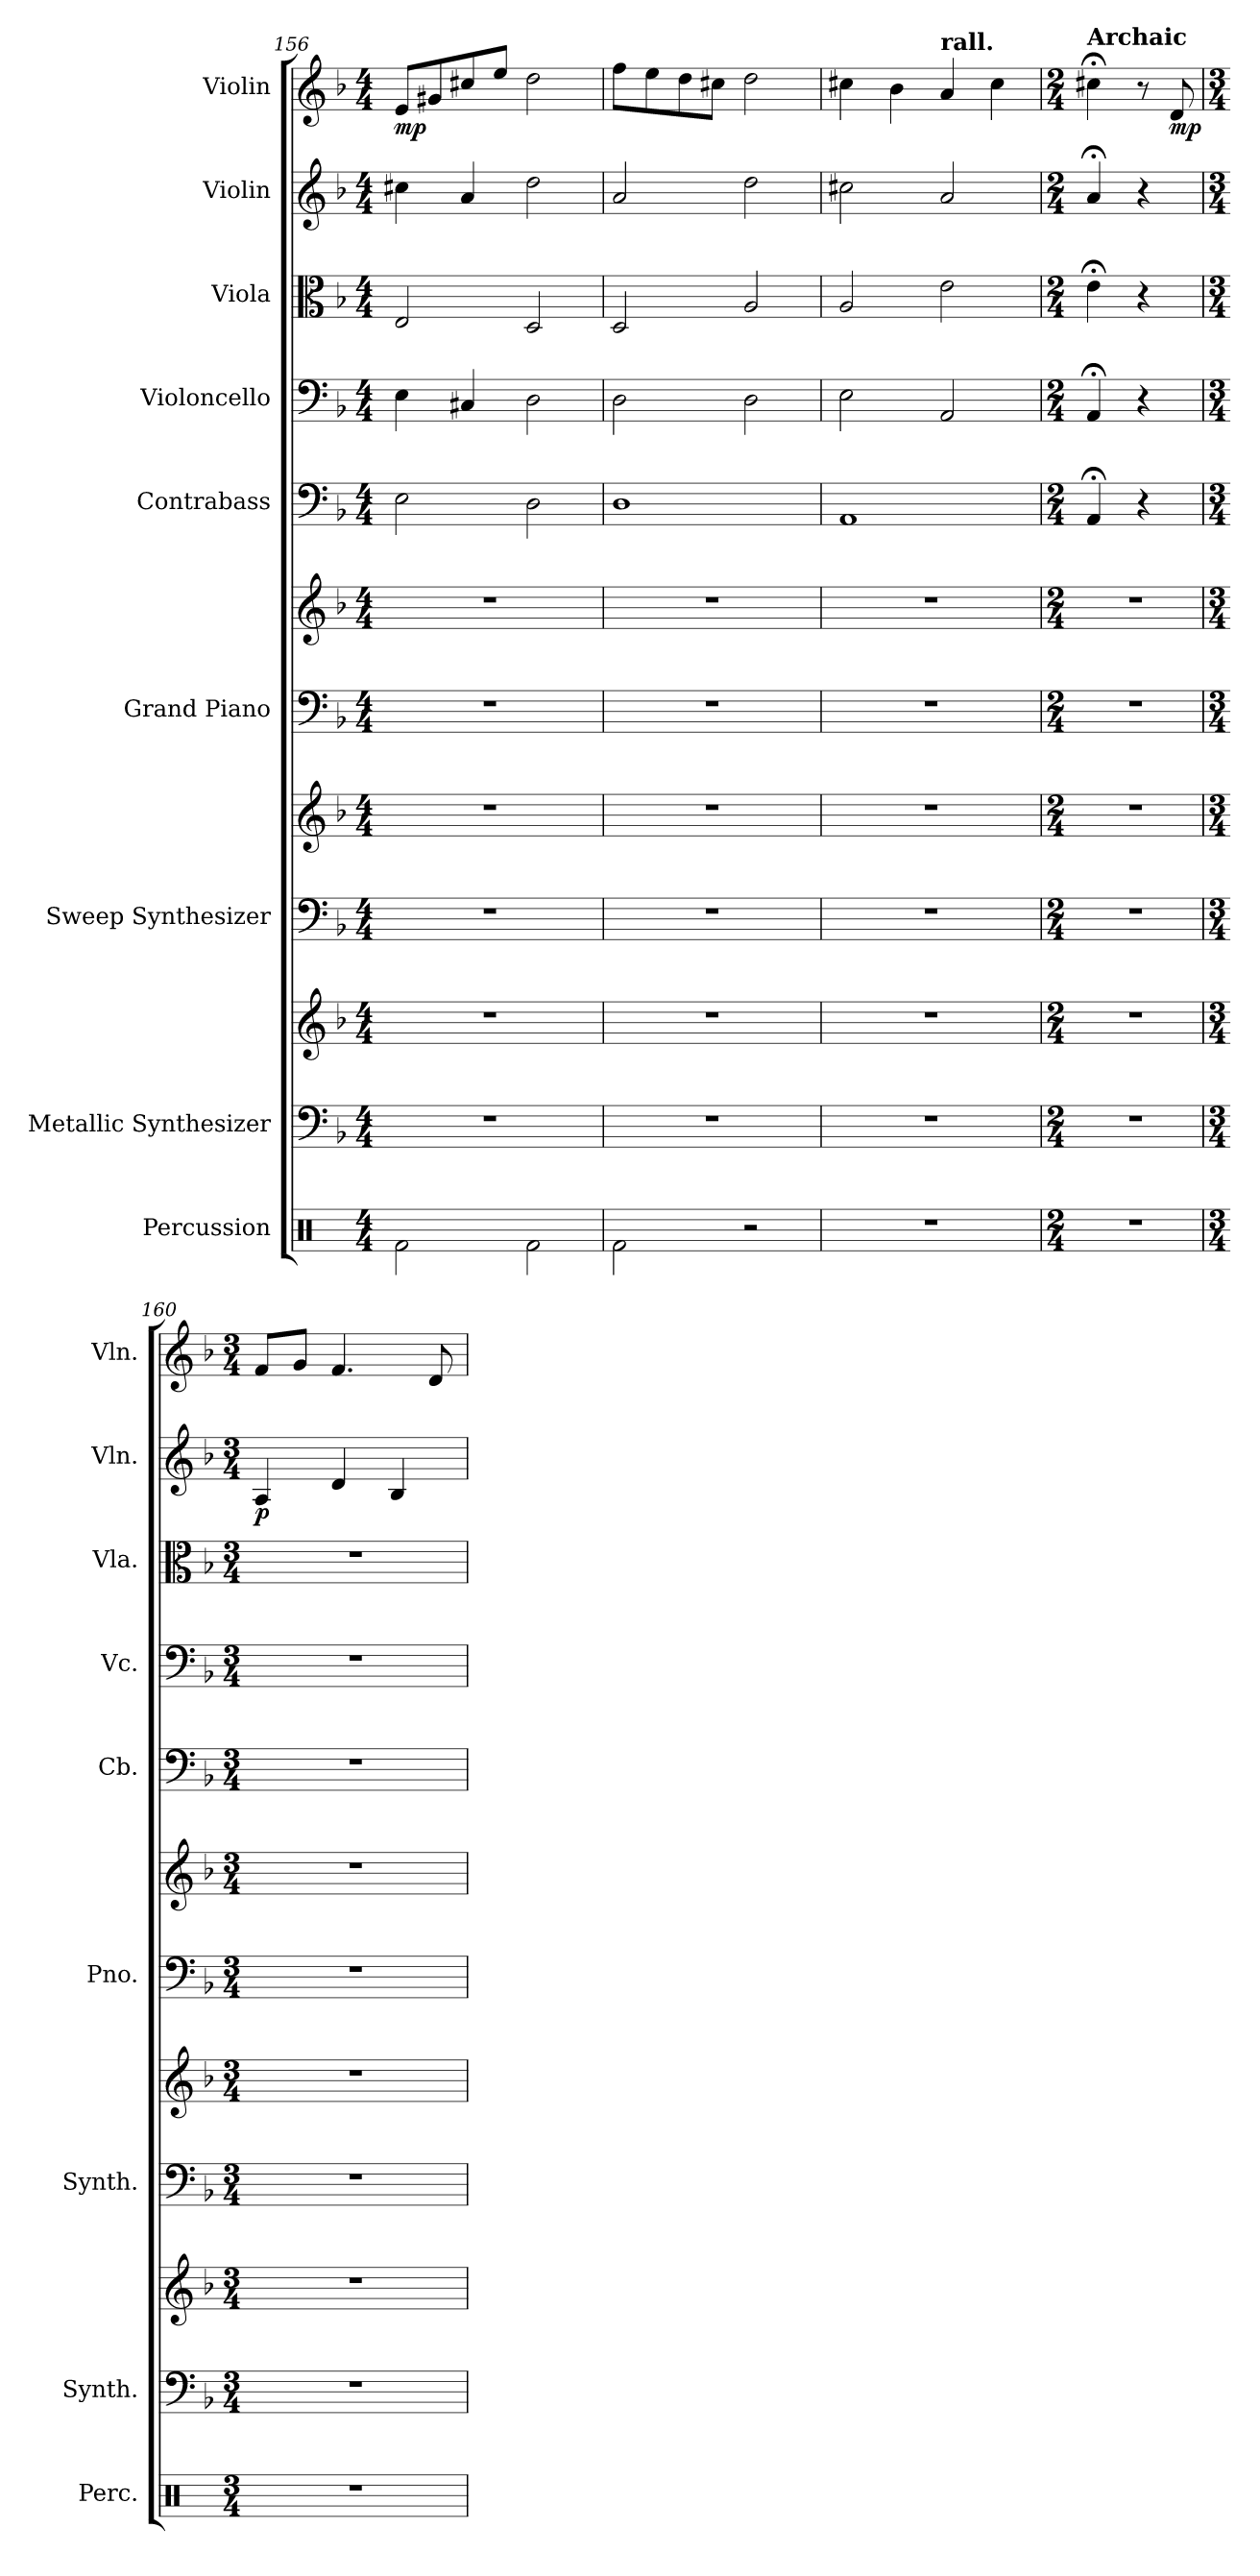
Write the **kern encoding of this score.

**kern	**kern	**kern	**kern	**kern	**kern	**kern	**kern	**kern	**kern	**kern	**dynam	**kern	**dynam
*part9	*part8	*part8	*part7	*part7	*part6	*part6	*part5	*part4	*part3	*part2	*part2	*part1	*part1
*staff12	*staff11	*staff10	*staff9	*staff8	*staff7	*staff6	*staff5	*staff4	*staff3	*staff2	*staff2	*staff1	*staff1
*I"Percussion	*I"Metallic Synthesizer	*	*I"Sweep Synthesizer	*	*I"Grand Piano	*	*I"Contrabass	*I"Violoncello	*I"Viola	*I"Violin	*	*I"Violin	*
*I'Perc.	*I'Synth.	*	*I'Synth.	*	*I'Pno.	*	*I'Cb.	*I'Vc.	*I'Vla.	*I'Vln.	*	*I'Vln.	*
*clefX	*clefF4	*clefG2	*clefF4	*clefG2	*clefF4	*clefG2	*clefF4	*clefF4	*clefC3	*clefG2	*	*clefG2	*
*	*	*	*	*	*	*	*ITrd7c12	*	*	*	*	*	*
*k[]	*k[b-]	*k[b-]	*k[b-]	*k[b-]	*k[b-]	*k[b-]	*k[b-]	*k[b-]	*k[b-]	*k[b-]	*	*k[b-]	*
*M4/4	*M4/4	*M4/4	*M4/4	*M4/4	*M4/4	*M4/4	*M4/4	*M4/4	*M4/4	*M4/4	*	*M4/4	*
=156	=156	=156	=156	=156	=156	=156	=156	=156	=156	=156	=156	=156	=156
!	!	!	!	!	!	!	!	!	!	!	!	!	!LO:DY:b
2Rf\	1r	1r	1r	1r	1r	1r	2EE\	4E\	2E/	4cc#X\	.	8e/L	mp
.	.	.	.	.	.	.	.	.	.	.	.	8g#X/	.
.	.	.	.	.	.	.	.	4C#X/	.	4a/	.	8cc#X/	.
.	.	.	.	.	.	.	.	.	.	.	.	8ee/J	.
2Rf\	.	.	.	.	.	.	2DD\	2D\	2D/	2dd\	.	2dd\	.
=157	=157	=157	=157	=157	=157	=157	=157	=157	=157	=157	=157	=157	=157
2Rf\	1r	1r	1r	1r	1r	1r	1DD	2D\	2D/	2a/	.	8ff\L	.
.	.	.	.	.	.	.	.	.	.	.	.	8ee\	.
.	.	.	.	.	.	.	.	.	.	.	.	8dd\	.
.	.	.	.	.	.	.	.	.	.	.	.	8cc#X\J	.
2r	.	.	.	.	.	.	.	2D\	2A/	2dd\	.	2dd\	.
=158	=158	=158	=158	=158	=158	=158	=158	=158	=158	=158	=158	=158	=158
1r	1r	1r	1r	1r	1r	1r	1AAA	2E\	2A/	2cc#X\	.	4cc#X\	.
*	*	*	*	*	*	*	*	*	*	*	*	*MM100	*
.	.	.	.	.	.	.	.	.	.	.	.	4b-\	.
*	*	*	*	*	*	*	*	*	*	*	*	*MM80	*
!	!	!	!	!	!	!	!	!	!	!	!	!LO:TX:B:t=rall.	!
.	.	.	.	.	.	.	.	2AA/	2e\	2a/	.	4a/	.
.	.	.	.	.	.	.	.	.	.	.	.	4cc#\	.
=159	=159	=159	=159	=159	=159	=159	=159	=159	=159	=159	=159	=159	=159
*M2/4	*M2/4	*M2/4	*M2/4	*M2/4	*M2/4	*M2/4	*M2/4	*M2/4	*M2/4	*M2/4	*	*M2/4	*
*	*	*	*	*	*	*	*	*	*	*	*	*MM60	*
!	!	!	!	!	!	!	!	!	!	!	!	!LO:TX:a:B:t=Archaic	!
2r	2r	2r	2r	2r	2r	2r	4AAA;<Z/	4AA;<Z/	4e;<Z\	4a;<Z/	.	4cc#X;<Z\	.
.	.	.	.	.	.	.	4r	4r	4r	4r	.	8r	.
!	!	!	!	!	!	!	!	!	!	!	!	!	!LO:DY:b
.	.	.	.	.	.	.	.	.	.	.	.	8d/	mp
!!LO:PB:g=z
=160	=160	=160	=160	=160	=160	=160	=160	=160	=160	=160	=160	=160	=160
*M3/4	*M3/4	*M3/4	*M3/4	*M3/4	*M3/4	*M3/4	*M3/4	*M3/4	*M3/4	*M3/4	*	*M3/4	*
!	!	!	!	!	!	!	!	!	!	!	!LO:DY:b	!	!
2.r	2.r	2.r	2.r	2.r	2.r	2.r	2.r	2.r	2.r	4A/	p	8f/L	.
.	.	.	.	.	.	.	.	.	.	.	.	8g/J	.
.	.	.	.	.	.	.	.	.	.	4d/	.	4.f/	.
.	.	.	.	.	.	.	.	.	.	4B-/	.	.	.
.	.	.	.	.	.	.	.	.	.	.	.	8d/	.
=	=	=	=	=	=	=	=	=	=	=	=	=	=
*-	*-	*-	*-	*-	*-	*-	*-	*-	*-	*-	*-	*-	*-
